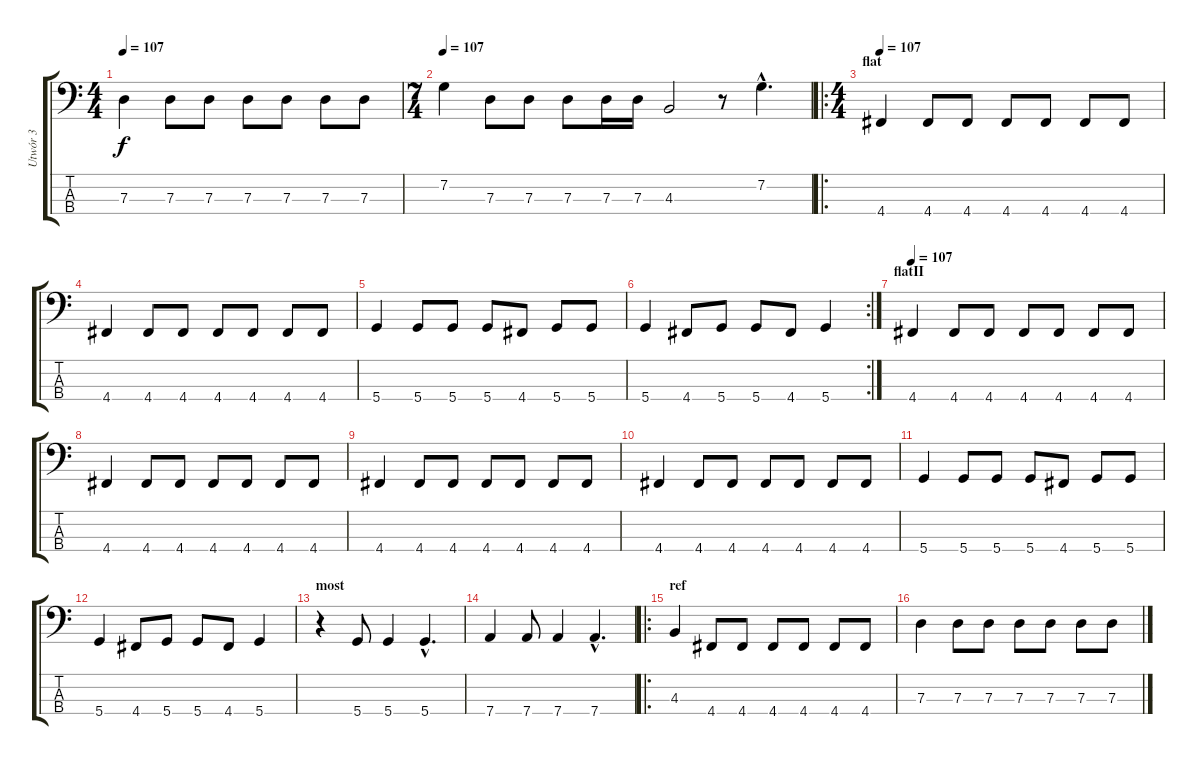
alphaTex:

\track ("Utwór 3" "Utwór 3") {instrument electricbassfinger}
\staff {score tabs}
\tuning (F2 C2 G1 D1) {hide}
\ts (4 4)
\tempo 107
\clef f4
\ks c
7.3.4{dy f} 7.3.8 7.3.8 7.3.8 7.3.8 7.3.8 7.3.8 |
\ts (7 4)
\tempo 107
7.2.4 7.3.8 7.3.8 7.3.8 7.3.16 7.3.16 4.3.2 r.8 7.2{hac}.4{d} |
\ro
\ts (4 4)
\section ("" "flat")
\tempo 107
4.4.4 4.4.8 4.4.8 4.4.8 4.4.8 4.4.8 4.4.8 |
4.4.4 4.4.8 4.4.8 4.4.8 4.4.8 4.4.8 4.4.8 |
5.4.4 5.4.8 5.4.8 5.4.8 4.4.8 5.4.8 5.4.8 |
\rc 2
5.4.4 4.4.8 5.4.8 5.4.8 4.4.8 5.4.4 |
\section ("" "flatII")
\tempo 107
4.4.4 4.4.8 4.4.8 4.4.8 4.4.8 4.4.8 4.4.8 |
4.4.4 4.4.8 4.4.8 4.4.8 4.4.8 4.4.8 4.4.8 |
4.4.4 4.4.8 4.4.8 4.4.8 4.4.8 4.4.8 4.4.8 |
4.4.4 4.4.8 4.4.8 4.4.8 4.4.8 4.4.8 4.4.8 |
5.4.4 5.4.8 5.4.8 5.4.8 4.4.8 5.4.8 5.4.8 |
5.4.4 4.4.8 5.4.8 5.4.8 4.4.8 5.4.4 |
\section ("" "most")
r.4 5.4.8 5.4.4 5.4{hac}.4{d} |
7.4.4 7.4.8 7.4.4 7.4{hac}.4{d} |
\ro
\section ("" "ref")
4.3.4 4.4.8 4.4.8 4.4.8 4.4.8 4.4.8 4.4.8 |
7.3.4 7.3.8 7.3.8 7.3.8 7.3.8 7.3.8 7.3.8
